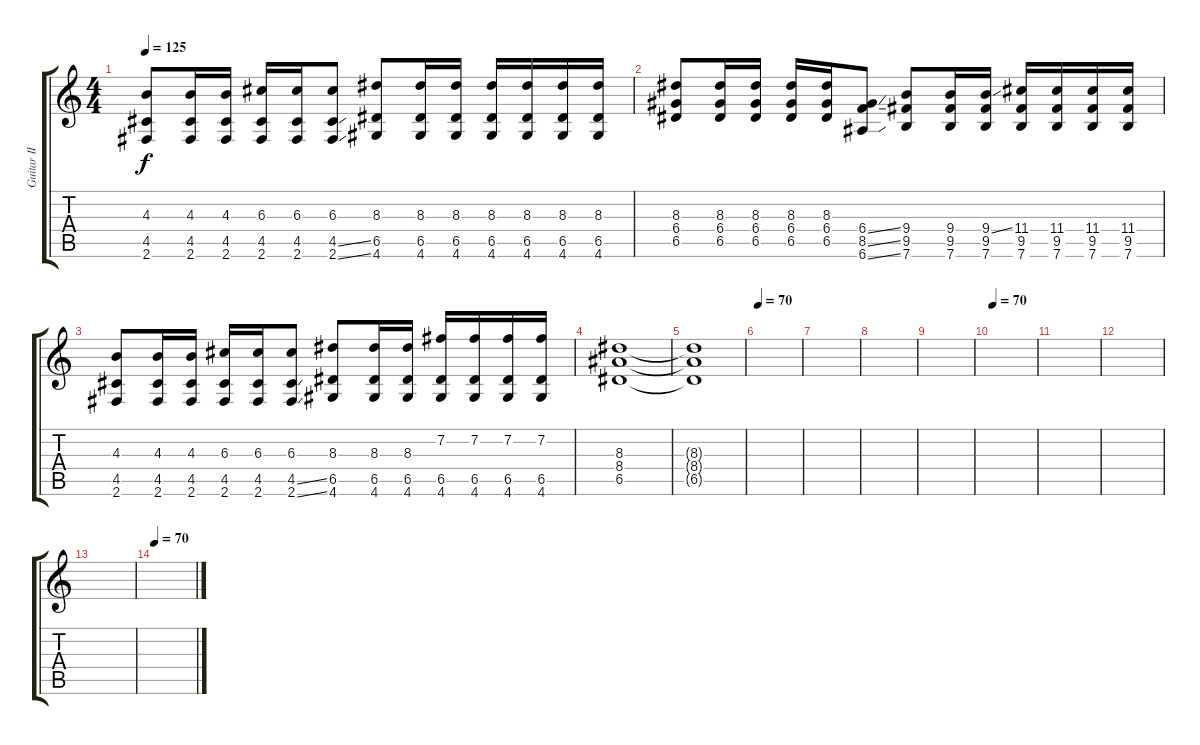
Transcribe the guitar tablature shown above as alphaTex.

\track ("Guitar II - [Overdrive]" "Guitar II ") {instrument overdrivenguitar}
\staff {score tabs}
\tuning (E4 B3 G3 D3 A2 E2) {hide}
\ts (4 4)
\tempo 125
\clef g2
\ks c
(4.3 4.5 2.6).8{dy f} (4.3 4.5 2.6).16 (4.3 4.5 2.6).16 (6.3 4.5 2.6).16 (6.3 4.5 2.6).16 (6.3 4.5{ss} 2.6{ss}).8 (8.3 6.5 4.6).8 (8.3 6.5 4.6).16 (8.3 6.5 4.6).16 (8.3 6.5 4.6).16 (8.3 6.5 4.6).16 (8.3 6.5 4.6).16 (8.3 6.5 4.6).16 |
(8.3 6.4 6.5).8 (8.3 6.4 6.5).16 (8.3 6.4 6.5).16 (8.3 6.4 6.5).16 (8.3 6.4 6.5).16 (6.4{ss} 8.5{ss} 6.6{ss}).8 (9.4 9.5 7.6).8 (9.4 9.5 7.6).16 (9.4{ss} 9.5 7.6).16 (11.4 9.5 7.6).16 (11.4 9.5 7.6).16 (11.4 9.5 7.6).16 (11.4 9.5 7.6).16 |
(4.3 4.5 2.6).8 (4.3 4.5 2.6).16 (4.3 4.5 2.6).16 (6.3 4.5 2.6).16 (6.3 4.5 2.6).16 (6.3 4.5{ss} 2.6{ss}).8 (8.3 6.5 4.6).8 (8.3 6.5 4.6).16 (8.3 6.5 4.6).16 (7.2 6.5 4.6).16 (7.2 6.5 4.6).16 (7.2 6.5 4.6).16 (7.2 6.5 4.6).16 |
(8.3 8.4 6.5).1 |
(8.3{t} 8.4{t} 6.5{t}).1 |
\tempo 70
|
|
|
|
\tempo 70
|
|
|
|
\tempo 70
